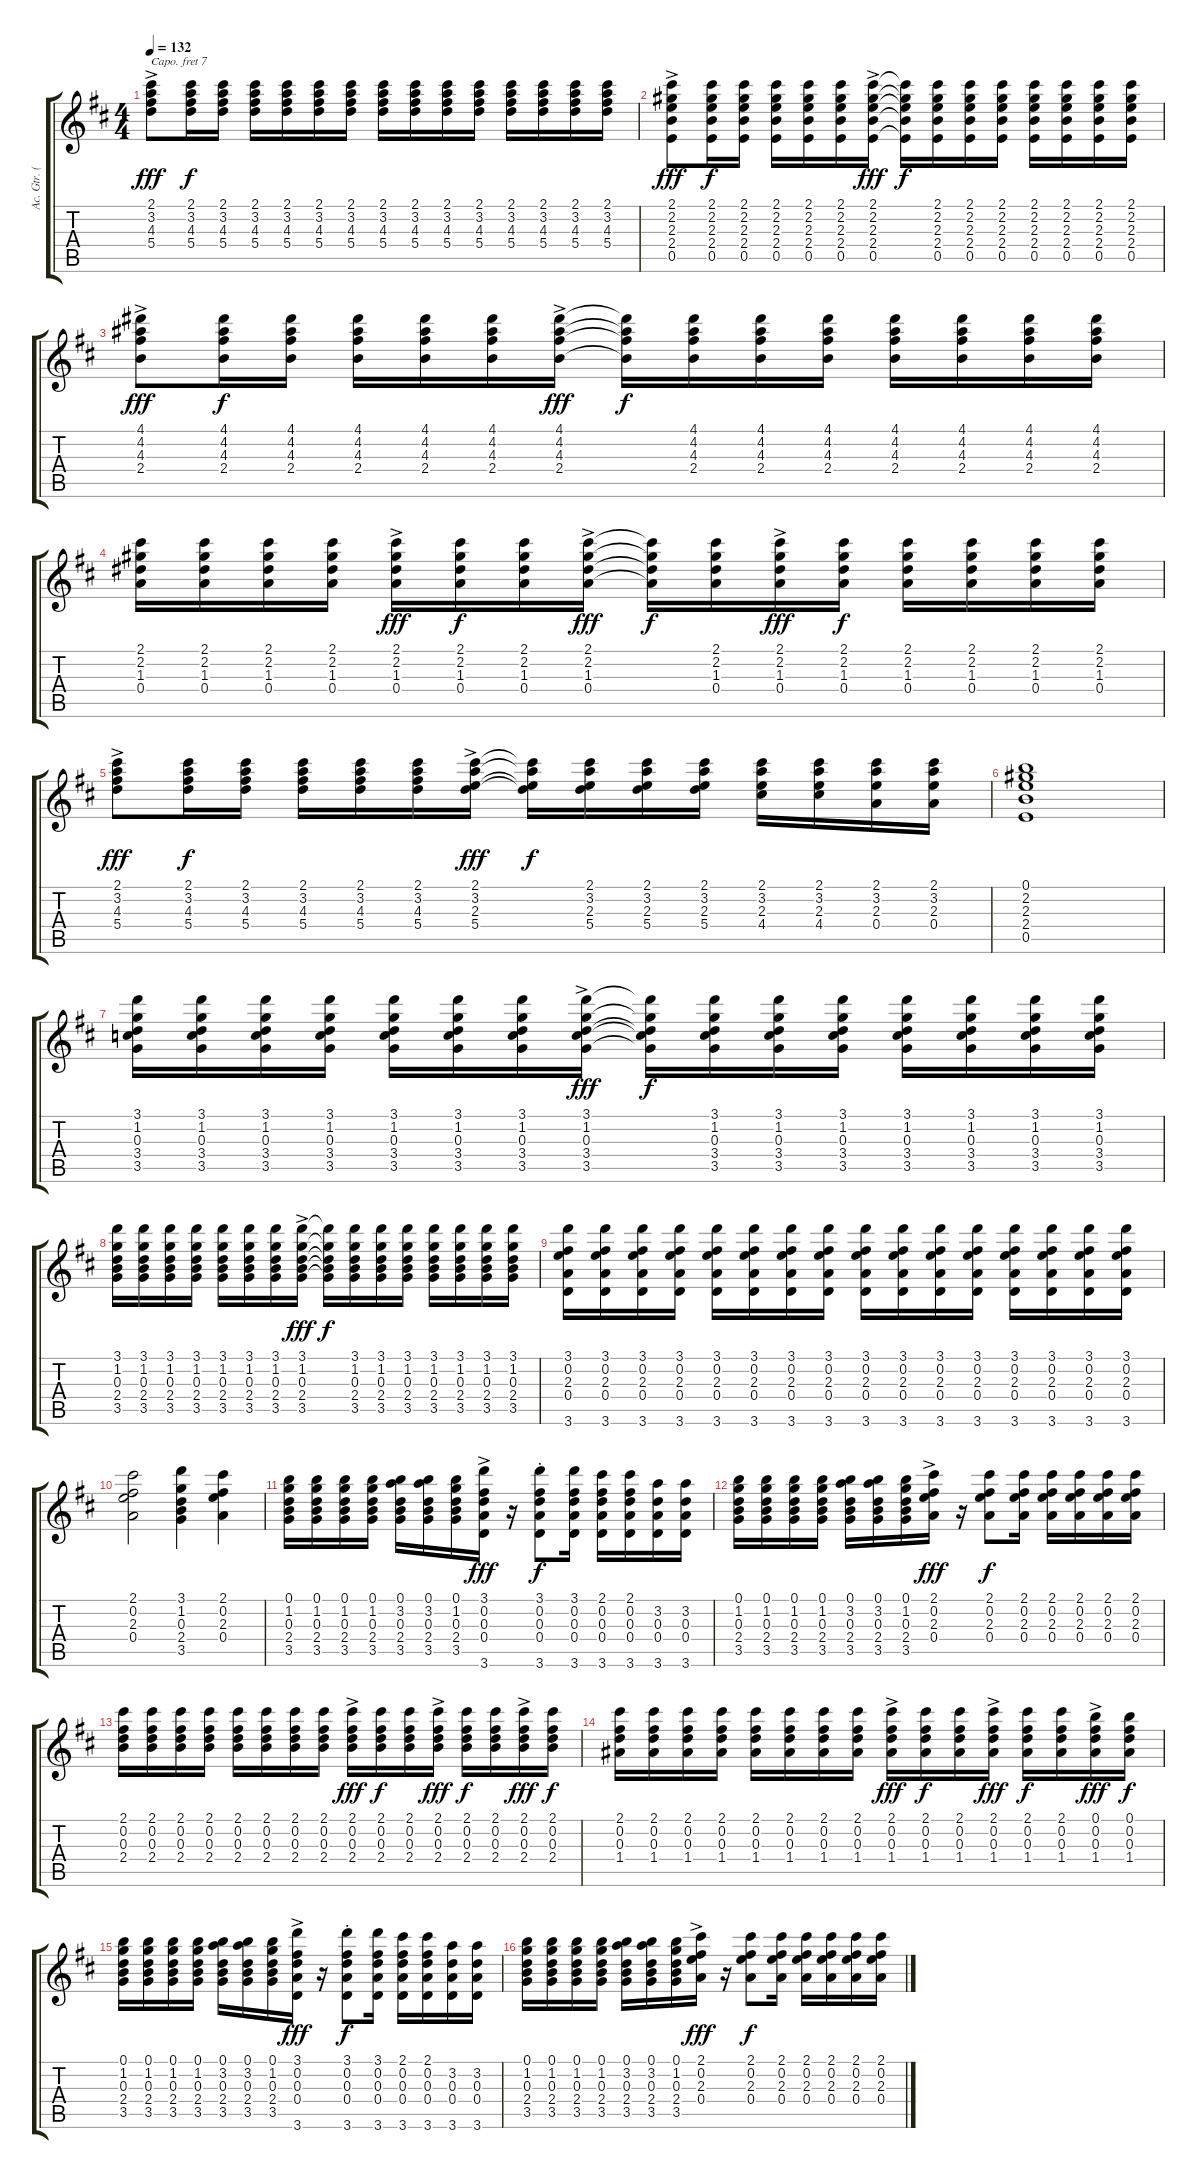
\track ("Ac. Gtr. (Capo 7)" "Ac. Gtr. (") {instrument acousticguitarnylon}
\staff {score tabs}
\capo 7
\tuning (E4 B3 G3 D3 A2 E2) {hide}
\ts (4 4)
\tempo 132
\clef g2
\ks d
(2.1{ac} 3.2{ac} 4.3{ac} 5.4{ac}).8{dy fff} (2.1 3.2 4.3 5.4).16{dy f} (2.1 3.2 4.3 5.4).16 (2.1 3.2 4.3 5.4).16 (2.1 3.2 4.3 5.4).16 (2.1 3.2 4.3 5.4).16 (2.1 3.2 4.3 5.4).16 (2.1 3.2 4.3 5.4).16 (2.1 3.2 4.3 5.4).16 (2.1 3.2 4.3 5.4).16 (2.1 3.2 4.3 5.4).16 (2.1 3.2 4.3 5.4).16 (2.1 3.2 4.3 5.4).16 (2.1 3.2 4.3 5.4).16 (2.1 3.2 4.3 5.4).16 |
(2.1{ac} 2.2{ac} 2.3{ac} 2.4{ac} 0.5{ac}).8{dy fff} (2.1 2.2 2.3 2.4 0.5).16{dy f} (2.1 2.2 2.3 2.4 0.5).16 (2.1 2.2 2.3 2.4 0.5).16 (2.1 2.2 2.3 2.4 0.5).16 (2.1 2.2 2.3 2.4 0.5).16 (2.1{ac} 2.2{ac} 2.3{ac} 2.4{ac} 0.5{ac}).16{dy fff} (2.1{t} 2.2{t} 2.3{t} 2.4{t} 0.5{t}).16{dy f} (2.1 2.2 2.3 2.4 0.5).16 (2.1 2.2 2.3 2.4 0.5).16 (2.1 2.2 2.3 2.4 0.5).16 (2.1 2.2 2.3 2.4 0.5).16 (2.1 2.2 2.3 2.4 0.5).16 (2.1 2.2 2.3 2.4 0.5).16 (2.1 2.2 2.3 2.4 0.5).16 |
(4.1{ac} 4.2{ac} 4.3{ac} 2.4{ac}).8{dy fff} (4.1 4.2 4.3 2.4).16{dy f} (4.1 4.2 4.3 2.4).16 (4.1 4.2 4.3 2.4).16 (4.1 4.2 4.3 2.4).16 (4.1 4.2 4.3 2.4).16 (4.1{ac} 4.2{ac} 4.3{ac} 2.4{ac}).16{dy fff} (4.1{t} 4.2{t} 4.3{t} 2.4{t}).16{dy f} (4.1 4.2 4.3 2.4).16 (4.1 4.2 4.3 2.4).16 (4.1 4.2 4.3 2.4).16 (4.1 4.2 4.3 2.4).16 (4.1 4.2 4.3 2.4).16 (4.1 4.2 4.3 2.4).16 (4.1 4.2 4.3 2.4).16 |
(2.1 2.2 1.3 0.4).16 (2.1 2.2 1.3 0.4).16 (2.1 2.2 1.3 0.4).16 (2.1 2.2 1.3 0.4).16 (2.1{ac} 2.2{ac} 1.3{ac} 0.4{ac}).16{dy fff} (2.1 2.2 1.3 0.4).16{dy f} (2.1 2.2 1.3 0.4).16 (2.1{ac} 2.2{ac} 1.3{ac} 0.4{ac}).16{dy fff} (2.1{t} 2.2{t} 1.3{t} 0.4{t}).16{dy f} (2.1 2.2 1.3 0.4).16 (2.1{ac} 2.2{ac} 1.3{ac} 0.4{ac}).16{dy fff} (2.1 2.2 1.3 0.4).16{dy f} (2.1 2.2 1.3 0.4).16 (2.1 2.2 1.3 0.4).16 (2.1 2.2 1.3 0.4).16 (2.1 2.2 1.3 0.4).16 |
(2.1{ac} 3.2{ac} 4.3{ac} 5.4{ac}).8{dy fff} (2.1 3.2 4.3 5.4).16{dy f} (2.1 3.2 4.3 5.4).16 (2.1 3.2 4.3 5.4).16 (2.1 3.2 4.3 5.4).16 (2.1 3.2 4.3 5.4).16 (2.1{ac} 3.2{ac} 2.3{ac} 5.4{ac}).16{dy fff} (2.1{t} 3.2{t} 2.3{t} 5.4{t}).16{dy f} (2.1 3.2 2.3 5.4).16 (2.1 3.2 2.3 5.4).16 (2.1 3.2 2.3 5.4).16 (2.1 3.2 2.3 4.4).16 (2.1 3.2 2.3 4.4).16 (2.1 3.2 2.3 0.4).16 (2.1 3.2 2.3 0.4).16 |
(0.1 2.2 2.3 2.4 0.5).1 |
(3.1 1.2 0.3 3.4 3.5).16 (3.1 1.2 0.3 3.4 3.5).16 (3.1 1.2 0.3 3.4 3.5).16 (3.1 1.2 0.3 3.4 3.5).16 (3.1 1.2 0.3 3.4 3.5).16 (3.1 1.2 0.3 3.4 3.5).16 (3.1 1.2 0.3 3.4 3.5).16 (3.1{ac} 1.2{ac} 0.3{ac} 3.4{ac} 3.5{ac}).16{dy fff} (3.1{t} 1.2{t} 0.3{t} 3.4{t} 3.5{t}).16{dy f} (3.1 1.2 0.3 3.4 3.5).16 (3.1 1.2 0.3 3.4 3.5).16 (3.1 1.2 0.3 3.4 3.5).16 (3.1 1.2 0.3 3.4 3.5).16 (3.1 1.2 0.3 3.4 3.5).16 (3.1 1.2 0.3 3.4 3.5).16 (3.1 1.2 0.3 3.4 3.5).16 |
(3.1 1.2 0.3 2.4 3.5).16 (3.1 1.2 0.3 2.4 3.5).16 (3.1 1.2 0.3 2.4 3.5).16 (3.1 1.2 0.3 2.4 3.5).16 (3.1 1.2 0.3 2.4 3.5).16 (3.1 1.2 0.3 2.4 3.5).16 (3.1 1.2 0.3 2.4 3.5).16 (3.1{ac} 1.2{ac} 0.3{ac} 2.4{ac} 3.5{ac}).16{dy fff} (3.1{t} 1.2{t} 0.3{t} 2.4{t} 3.5{t}).16{dy f} (3.1 1.2 0.3 2.4 3.5).16 (3.1 1.2 0.3 2.4 3.5).16 (3.1 1.2 0.3 2.4 3.5).16 (3.1 1.2 0.3 2.4 3.5).16 (3.1 1.2 0.3 2.4 3.5).16 (3.1 1.2 0.3 2.4 3.5).16 (3.1 1.2 0.3 2.4 3.5).16 |
(3.1 0.2 2.3 0.4 3.6).16 (3.1 0.2 2.3 0.4 3.6).16 (3.1 0.2 2.3 0.4 3.6).16 (3.1 0.2 2.3 0.4 3.6).16 (3.1 0.2 2.3 0.4 3.6).16 (3.1 0.2 2.3 0.4 3.6).16 (3.1 0.2 2.3 0.4 3.6).16 (3.1 0.2 2.3 0.4 3.6).16 (3.1 0.2 2.3 0.4 3.6).16 (3.1 0.2 2.3 0.4 3.6).16 (3.1 0.2 2.3 0.4 3.6).16 (3.1 0.2 2.3 0.4 3.6).16 (3.1 0.2 2.3 0.4 3.6).16 (3.1 0.2 2.3 0.4 3.6).16 (3.1 0.2 2.3 0.4 3.6).16 (3.1 0.2 2.3 0.4 3.6).16 |
(2.1 0.2 2.3 0.4).2 (3.1 1.2 0.3 2.4 3.5).4 (2.1 0.2 2.3 0.4).4 |
(0.1 1.2 0.3 2.4 3.5).16 (0.1 1.2 0.3 2.4 3.5).16 (0.1 1.2 0.3 2.4 3.5).16 (0.1 1.2 0.3 2.4 3.5).16 (0.1 3.2 0.3 2.4 3.5).16 (0.1 3.2 0.3 2.4 3.5).16 (0.1 1.2 0.3 2.4 3.5).16 (3.1{ac} 0.2{ac} 0.3{ac} 0.4{ac} 3.6{ac}).16{dy fff} r.16 (3.1{st} 0.2{st} 0.3{st} 0.4{st} 3.6{st}).8{dy f} (3.1 0.2 0.3 0.4 3.6).16 (2.1 0.2 0.3 0.4 3.6).16 (2.1 0.2 0.3 0.4 3.6).16 (3.2 0.3 0.4 3.6).16 (3.2 0.3 0.4 3.6).16 |
(0.1 1.2 0.3 2.4 3.5).16 (0.1 1.2 0.3 2.4 3.5).16 (0.1 1.2 0.3 2.4 3.5).16 (0.1 1.2 0.3 2.4 3.5).16 (0.1 3.2 0.3 2.4 3.5).16 (0.1 3.2 0.3 2.4 3.5).16 (0.1 1.2 0.3 2.4 3.5).16 (2.1{ac} 0.2{ac} 2.3{ac} 0.4{ac}).16{dy fff} r.16 (2.1 0.2 2.3 0.4).8{dy f} (2.1 0.2 2.3 0.4).16 (2.1 0.2 2.3 0.4).16 (2.1 0.2 2.3 0.4).16 (2.1 0.2 2.3 0.4).16 (2.1 0.2 2.3 0.4).16 |
(2.1 0.2 0.3 2.4).16 (2.1 0.2 0.3 2.4).16 (2.1 0.2 0.3 2.4).16 (2.1 0.2 0.3 2.4).16 (2.1 0.2 0.3 2.4).16 (2.1 0.2 0.3 2.4).16 (2.1 0.2 0.3 2.4).16 (2.1 0.2 0.3 2.4).16 (2.1{ac} 0.2{ac} 0.3{ac} 2.4{ac}).16{dy fff} (2.1 0.2 0.3 2.4).16{dy f} (2.1 0.2 0.3 2.4).16 (2.1{ac} 0.2{ac} 0.3{ac} 2.4{ac}).16{dy fff} (2.1 0.2 0.3 2.4).16{dy f} (2.1 0.2 0.3 2.4).16 (2.1{ac} 0.2{ac} 0.3{ac} 2.4{ac}).16{dy fff} (2.1 0.2 0.3 2.4).16{dy f} |
(2.1 0.2 0.3 1.4).16 (2.1 0.2 0.3 1.4).16 (2.1 0.2 0.3 1.4).16 (2.1 0.2 0.3 1.4).16 (2.1 0.2 0.3 1.4).16 (2.1 0.2 0.3 1.4).16 (2.1 0.2 0.3 1.4).16 (2.1 0.2 0.3 1.4).16 (2.1{ac} 0.2{ac} 0.3{ac} 1.4{ac}).16{dy fff} (2.1 0.2 0.3 1.4).16{dy f} (2.1 0.2 0.3 1.4).16 (2.1{ac} 0.2{ac} 0.3{ac} 1.4{ac}).16{dy fff} (2.1 0.2 0.3 1.4).16{dy f} (2.1 0.2 0.3 1.4).16 (0.1{ac} 0.2{ac} 0.3{ac} 1.4{ac}).16{dy fff} (0.1 0.2 0.3 1.4).16{dy f} |
(0.1 1.2 0.3 2.4 3.5).16 (0.1 1.2 0.3 2.4 3.5).16 (0.1 1.2 0.3 2.4 3.5).16 (0.1 1.2 0.3 2.4 3.5).16 (0.1 3.2 0.3 2.4 3.5).16 (0.1 3.2 0.3 2.4 3.5).16 (0.1 1.2 0.3 2.4 3.5).16 (3.1{ac} 0.2{ac} 0.3{ac} 0.4{ac} 3.6{ac}).16{dy fff} r.16 (3.1{st} 0.2{st} 0.3{st} 0.4{st} 3.6{st}).8{dy f} (3.1 0.2 0.3 0.4 3.6).16 (2.1 0.2 0.3 0.4 3.6).16 (2.1 0.2 0.3 0.4 3.6).16 (3.2 0.3 0.4 3.6).16 (3.2 0.3 0.4 3.6).16 |
(0.1 1.2 0.3 2.4 3.5).16 (0.1 1.2 0.3 2.4 3.5).16 (0.1 1.2 0.3 2.4 3.5).16 (0.1 1.2 0.3 2.4 3.5).16 (0.1 3.2 0.3 2.4 3.5).16 (0.1 3.2 0.3 2.4 3.5).16 (0.1 1.2 0.3 2.4 3.5).16 (2.1{ac} 0.2{ac} 2.3{ac} 0.4{ac}).16{dy fff} r.16 (2.1 0.2 2.3 0.4).8{dy f} (2.1 0.2 2.3 0.4).16 (2.1 0.2 2.3 0.4).16 (2.1 0.2 2.3 0.4).16 (2.1 0.2 2.3 0.4).16 (2.1 0.2 2.3 0.4).16
